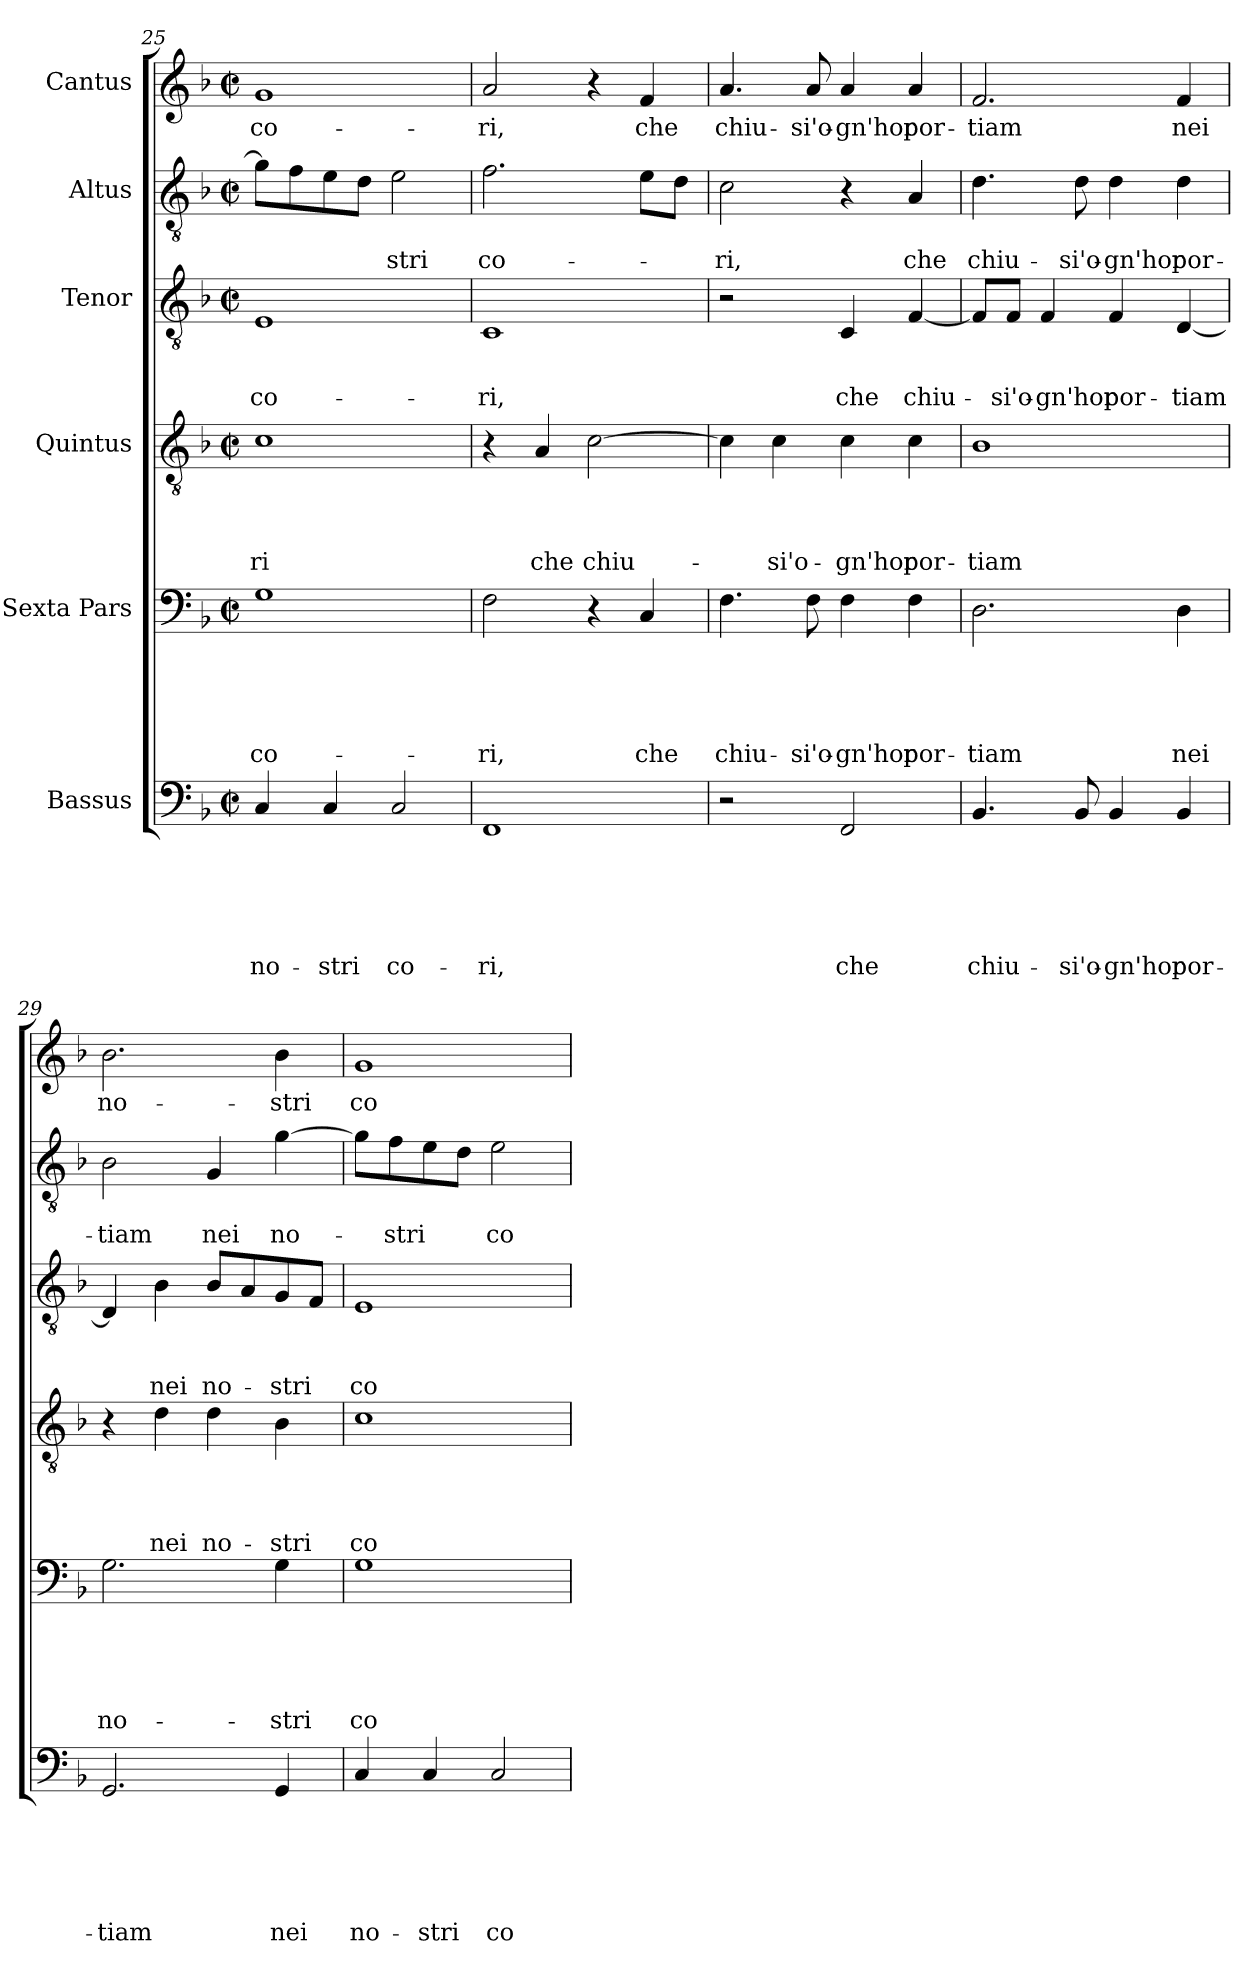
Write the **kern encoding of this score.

**kern	**text	**text	**text	**text	**text	**text	**kern	**text	**text	**text	**text	**text	**kern	**text	**text	**text	**text	**kern	**text	**text	**text	**kern	**text	**text	**kern	**text
*part6	*part6	*part6	*part6	*part6	*part6	*part6	*part5	*part5	*part5	*part5	*part5	*part5	*part4	*part4	*part4	*part4	*part4	*part3	*part3	*part3	*part3	*part2	*part2	*part2	*part1	*part1
*staff6	*staff6	*staff6	*staff6	*staff6	*staff6	*staff6	*staff5	*staff5	*staff5	*staff5	*staff5	*staff5	*staff4	*staff4	*staff4	*staff4	*staff4	*staff3	*staff3	*staff3	*staff3	*staff2	*staff2	*staff2	*staff1	*staff1
*I"Bassus	*	*	*	*	*	*	*I"Sexta Pars	*	*	*	*	*	*I"Quintus	*	*	*	*	*I"Tenor	*	*	*	*I"Altus	*	*	*I"Cantus	*
*clefF4	*	*	*	*	*	*	*clefF4	*	*	*	*	*	*clefGv2	*	*	*	*	*clefGv2	*	*	*	*clefGv2	*	*	*clefG2	*
*k[b-]	*	*	*	*	*	*	*k[b-]	*	*	*	*	*	*k[b-]	*	*	*	*	*k[b-]	*	*	*	*k[b-]	*	*	*k[b-]	*
*F:	*	*	*	*	*	*	*F:	*	*	*	*	*	*F:	*	*	*	*	*F:	*	*	*	*F:	*	*	*F:	*
*M2/2	*	*	*	*	*	*	*M2/2	*	*	*	*	*	*M2/2	*	*	*	*	*M2/2	*	*	*	*M2/2	*	*	*M2/2	*
*met(c|)	*	*	*	*	*	*	*met(c|)	*	*	*	*	*	*met(c|)	*	*	*	*	*met(c|)	*	*	*	*met(c|)	*	*	*met(c|)	*
=25	=25	=25	=25	=25	=25	=25	=25	=25	=25	=25	=25	=25	=25	=25	=25	=25	=25	=25	=25	=25	=25	=25	=25	=25	=25	=25
4C/	.	.	.	.	.	no-	1G	.	.	.	.	co-	1c	.	.	.	-ri	1E	.	.	co-	8g\L]	.	.	1g	co-
.	.	.	.	.	.	.	.	.	.	.	.	.	.	.	.	.	.	.	.	.	.	8f\	.	.	.	.
4C/	.	.	.	.	.	-stri	.	.	.	.	.	.	.	.	.	.	.	.	.	.	.	8e\	.	.	.	.
.	.	.	.	.	.	.	.	.	.	.	.	.	.	.	.	.	.	.	.	.	.	8d\J	.	.	.	.
2C/	.	.	.	.	.	co-	.	.	.	.	.	.	.	.	.	.	.	.	.	.	.	2e\	.	-stri	.	.
=26	=26	=26	=26	=26	=26	=26	=26	=26	=26	=26	=26	=26	=26	=26	=26	=26	=26	=26	=26	=26	=26	=26	=26	=26	=26	=26
1FF	.	.	.	.	.	-ri,	2F\	.	.	.	.	-ri,	4r	.	.	.	.	1C	.	.	-ri,	2.f\	.	co-	2a/	-ri,
.	.	.	.	.	.	.	.	.	.	.	.	.	4A/	.	.	.	che	.	.	.	.	.	.	.	.	.
.	.	.	.	.	.	.	4r	.	.	.	.	.	[2c\	.	.	.	chiu-	.	.	.	.	.	.	.	4r	.
.	.	.	.	.	.	.	4C/	.	.	.	.	che	.	.	.	.	.	.	.	.	.	8e\L	.	.	4f/	che
.	.	.	.	.	.	.	.	.	.	.	.	.	.	.	.	.	.	.	.	.	.	8d\J	.	.	.	.
!!LO:LB:g=z
=27	=27	=27	=27	=27	=27	=27	=27	=27	=27	=27	=27	=27	=27	=27	=27	=27	=27	=27	=27	=27	=27	=27	=27	=27	=27	=27
2r	.	.	.	.	.	.	4.F\	.	.	.	.	chiu-	4c\]	.	.	.	.	2r	.	.	.	2c\	.	-ri,	4.a/	chiu-
.	.	.	.	.	.	.	.	.	.	.	.	.	4c\	.	.	.	-si'o-	.	.	.	.	.	.	.	.	.
.	.	.	.	.	.	.	8F\	.	.	.	.	-si'o-	.	.	.	.	.	.	.	.	.	.	.	.	8a/	-si'o-
2FF/	.	.	.	.	.	che	4F\	.	.	.	.	-gn'hor	4c\	.	.	.	-gn'hor	4C/	.	.	che	4r	.	.	4a/	-gn'hor
.	.	.	.	.	.	.	4F\	.	.	.	.	por-	4c\	.	.	.	por-	[4F/	.	.	chiu-	4A/	.	che	4a/	por-
=28	=28	=28	=28	=28	=28	=28	=28	=28	=28	=28	=28	=28	=28	=28	=28	=28	=28	=28	=28	=28	=28	=28	=28	=28	=28	=28
4.BB-/	.	.	.	.	.	chiu-	2.D\	.	.	.	.	-tiam	1B-	.	.	.	-tiam	8F/L]	.	.	.	4.d\	.	chiu-	2.f/	-tiam
.	.	.	.	.	.	.	.	.	.	.	.	.	.	.	.	.	.	8F/J	.	.	-si'o-	.	.	.	.	.
.	.	.	.	.	.	.	.	.	.	.	.	.	.	.	.	.	.	4F/	.	.	-gn'hor	.	.	.	.	.
8BB-/	.	.	.	.	.	-si'o-	.	.	.	.	.	.	.	.	.	.	.	.	.	.	.	8d\	.	-si'o-	.	.
4BB-/	.	.	.	.	.	-gn'hor	.	.	.	.	.	.	.	.	.	.	.	4F/	.	.	por-	4d\	.	-gn'hor	.	.
4BB-/	.	.	.	.	.	por-	4D\	.	.	.	.	nei	.	.	.	.	.	[4D/	.	.	-tiam	4d\	.	por-	4f/	nei
=29	=29	=29	=29	=29	=29	=29	=29	=29	=29	=29	=29	=29	=29	=29	=29	=29	=29	=29	=29	=29	=29	=29	=29	=29	=29	=29
2.GG/	.	.	.	.	.	-tiam	2.G\	.	.	.	.	no-	4r	.	.	.	.	4D/]	.	.	.	2B-\	.	-tiam	2.b-\	no-
.	.	.	.	.	.	.	.	.	.	.	.	.	4d\	.	.	.	nei	4B-\	.	.	nei	.	.	.	.	.
.	.	.	.	.	.	.	.	.	.	.	.	.	4d\	.	.	.	no-	8B-/L	.	.	no-	4G/	.	nei	.	.
.	.	.	.	.	.	.	.	.	.	.	.	.	.	.	.	.	.	8A/	.	.	.	.	.	.	.	.
4GG/	.	.	.	.	.	nei	4G\	.	.	.	.	-stri	4B-\	.	.	.	-stri	8G/	.	.	-stri	[4g\	.	no-	4b-\	-stri
.	.	.	.	.	.	.	.	.	.	.	.	.	.	.	.	.	.	8F/J	.	.	.	.	.	.	.	.
!!LO:PB:g=z
=30	=30	=30	=30	=30	=30	=30	=30	=30	=30	=30	=30	=30	=30	=30	=30	=30	=30	=30	=30	=30	=30	=30	=30	=30	=30	=30
4C/	.	.	.	.	.	no-	1G	.	.	.	.	co-	1c	.	.	.	co-	1E	.	.	co-	8g\L]	.	.	1g	co-
.	.	.	.	.	.	.	.	.	.	.	.	.	.	.	.	.	.	.	.	.	.	8f\	.	-stri	.	.
4C/	.	.	.	.	.	-stri	.	.	.	.	.	.	.	.	.	.	.	.	.	.	.	8e\	.	.	.	.
.	.	.	.	.	.	.	.	.	.	.	.	.	.	.	.	.	.	.	.	.	.	8d\J	.	.	.	.
2C/	.	.	.	.	.	co-	.	.	.	.	.	.	.	.	.	.	.	.	.	.	.	2e\	.	co-	.	.
=	=	=	=	=	=	=	=	=	=	=	=	=	=	=	=	=	=	=	=	=	=	=	=	=	=	=
*-	*-	*-	*-	*-	*-	*-	*-	*-	*-	*-	*-	*-	*-	*-	*-	*-	*-	*-	*-	*-	*-	*-	*-	*-	*-	*-
